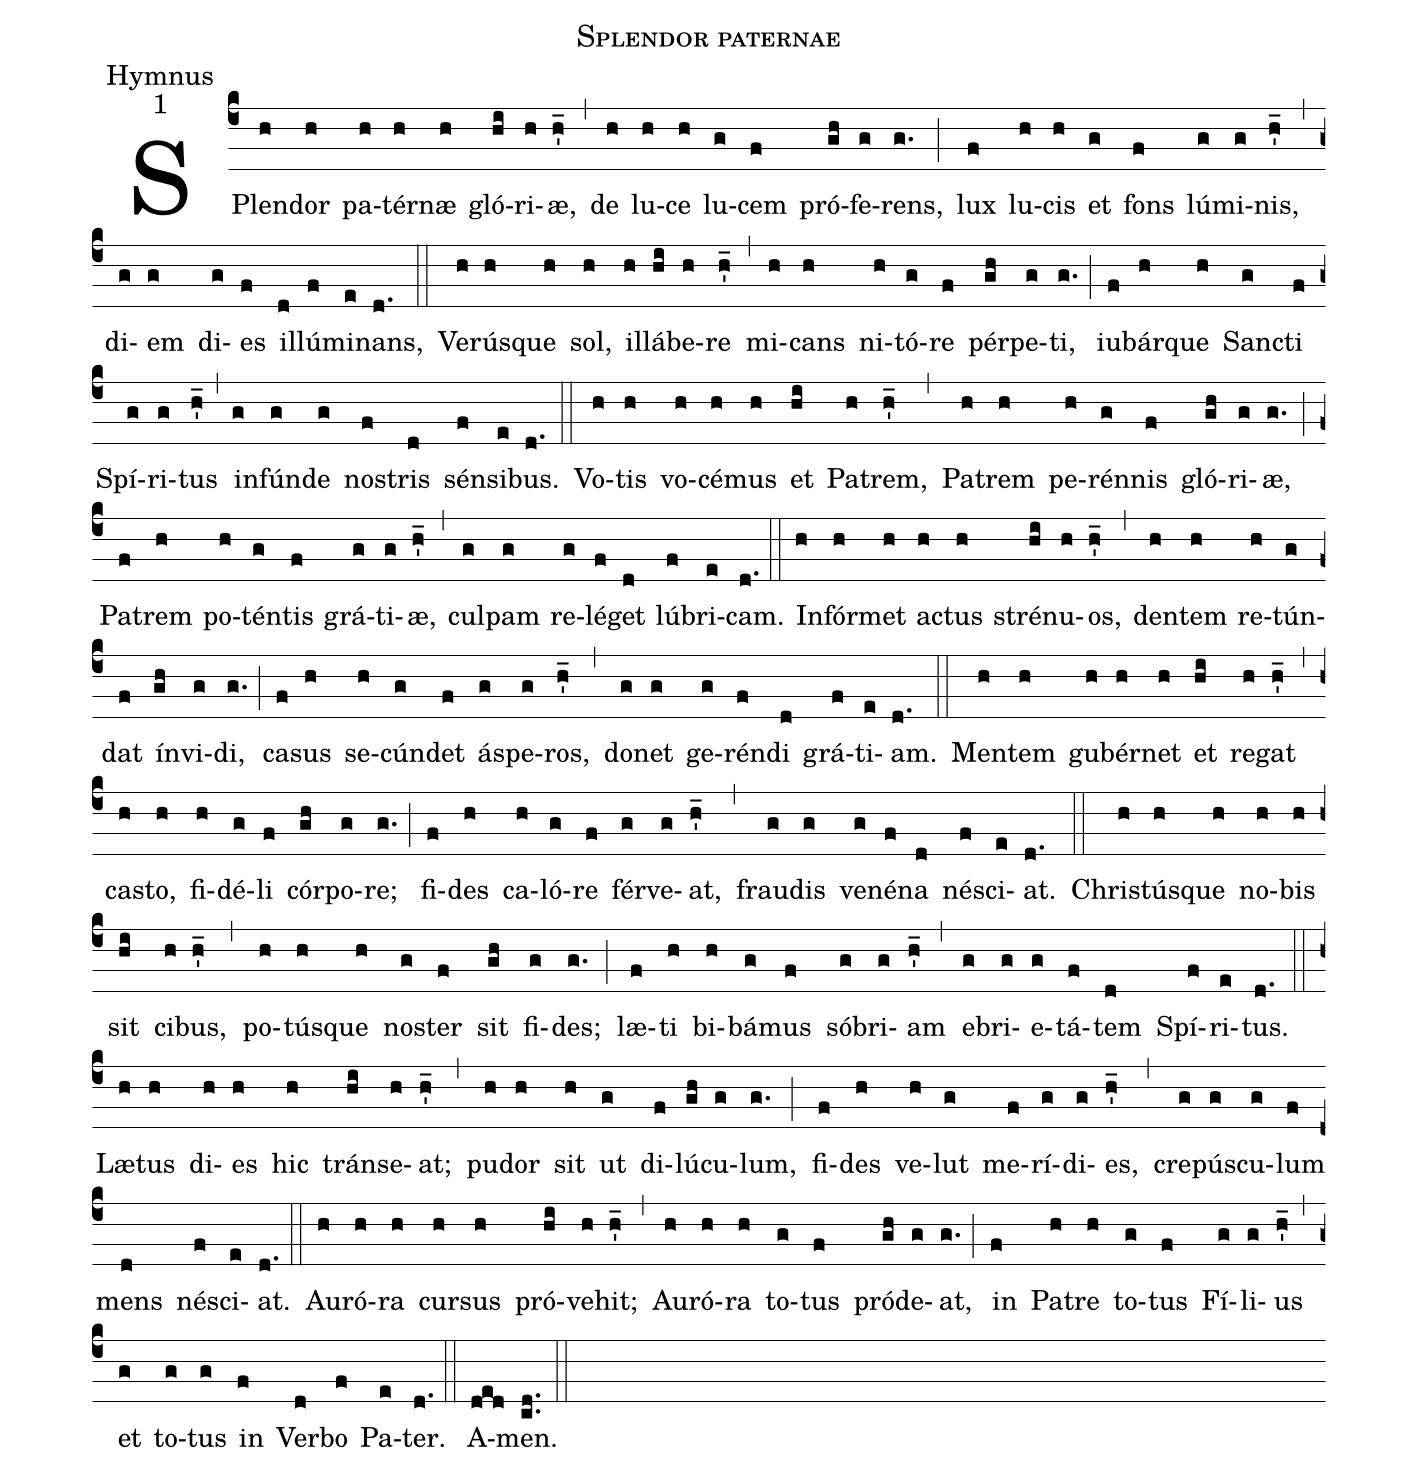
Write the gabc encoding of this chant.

name:Splendor paternae;
office-part:Hymnus;
mode:1;
%%
(c4)
SPlen(h)dor(h) pa(h)tér(h)næ(h) gló(hi)ri(h)æ,(h'_) (,)
de(h) lu(h)ce(h) lu(g)cem(f) pró(gh)fe(g)rens,(g.) (;)
lux(f) lu(h)cis(h) et(g) fons(f) lú(g)mi(g)nis,(h'_) (,)
di(g)em(g) di(g)es(f) il(d)lú(f)mi(e)nans,(d.) (::)

Ve(h)rús(h)que(h) sol,(h) il(h)lá(hi)be(h)re(h'_) (,)
mi(h)cans(h) ni(h)tó(g)re(f) pér(gh)pe(g)ti,(g.) (;)
iu(f)bár(h)que(h) San(g)cti(f) Spí(g)ri(g)tus(h'_) (,)
in(g)fún(g)de(g) no(f)stris(d) sén(f)si(e)bus.(d.) (::)

Vo(h)tis(h) vo(h)cé(h)mus(h) et(hi) Pa(h)trem,(h'_) (,)
Pa(h)trem(h) pe(h)rén(g)nis(f) gló(gh)ri(g)æ,(g.) (;)
Pa(f)trem(h) po(h)tén(g)tis(f) grá(g)ti(g)æ,(h'_) (,)
cul(g)pam(g) re(g)lé(f)get(d) lú(f)bri(e)cam.(d.) (::)

In(h)fór(h)met(h) a(h)ctus(h) stré(hi)nu(h)os,(h'_) (,)
den(h)tem(h) re(h)tún(g)dat(f) ín(gh)vi(g)di,(g.) (;)
ca(f)sus(h) se(h)cún(g)det(f) á(g)spe(g)ros,(h'_) (,)
do(g)net(g) ge(g)rén(f)di(d) grá(f)ti(e)am.(d.) (::)

Men(h)tem(h) gu(h)bér(h)net(h) et(hi) re(h)gat(h'_) (,)
ca(h)sto,(h) fi(h)dé(g)li(f) cór(gh)po(g)re;(g.) (;)
fi(f)des(h) ca(h)ló(g)re(f) fér(g)ve(g)at,(h'_) (,)
frau(g)dis(g) ve(g)né(f)na(d) né(f)sci(e)at.(d.) (::)

Chri(h)stús(h)que(h) no(h)bis(h) sit(hi) ci(h)bus,(h'_) (,)
po(h)tús(h)que(h) no(g)ster(f) sit(gh) fi(g)des;(g.) (;)
læ(f)ti(h) bi(h)bá(g)mus(f) só(g)bri(g)am(h'_) (,)
e(g)bri(g)e(g)tá(f)tem(d) Spí(f)ri(e)tus.(d.) (::)

Læ(h)tus(h) di(h)es(h) hic(h) tráns(hi)e(h)at;(h'_) (,)
pu(h)dor(h) sit(h) ut(g) di(f)lú(gh)cu(g)lum,(g.) (;)
fi(f)des(h) ve(h)lut(g) me(f)rí(g)di(g)es,(h'_) (,)
cre(g)pú(g)scu(g)lum(f) mens(d) né(f)sci(e)at.(d.) (::)

Au(h)ró(h)ra(h) cur(h)sus(h) pró(hi)ve(h)hit;(h'_) (,)
Au(h)ró(h)ra(h) to(g)tus(f) pród(gh)e(g)at,(g.) (;)
in(f) Pa(h)tre(h) to(g)tus(f) Fí(g)li(g)us(h'_) (,)
et(g) to(g)tus(g) in(f) Ver(d)bo(f) Pa(e)ter.(d.) (::)

A(ded)men.(cd..) (::)
